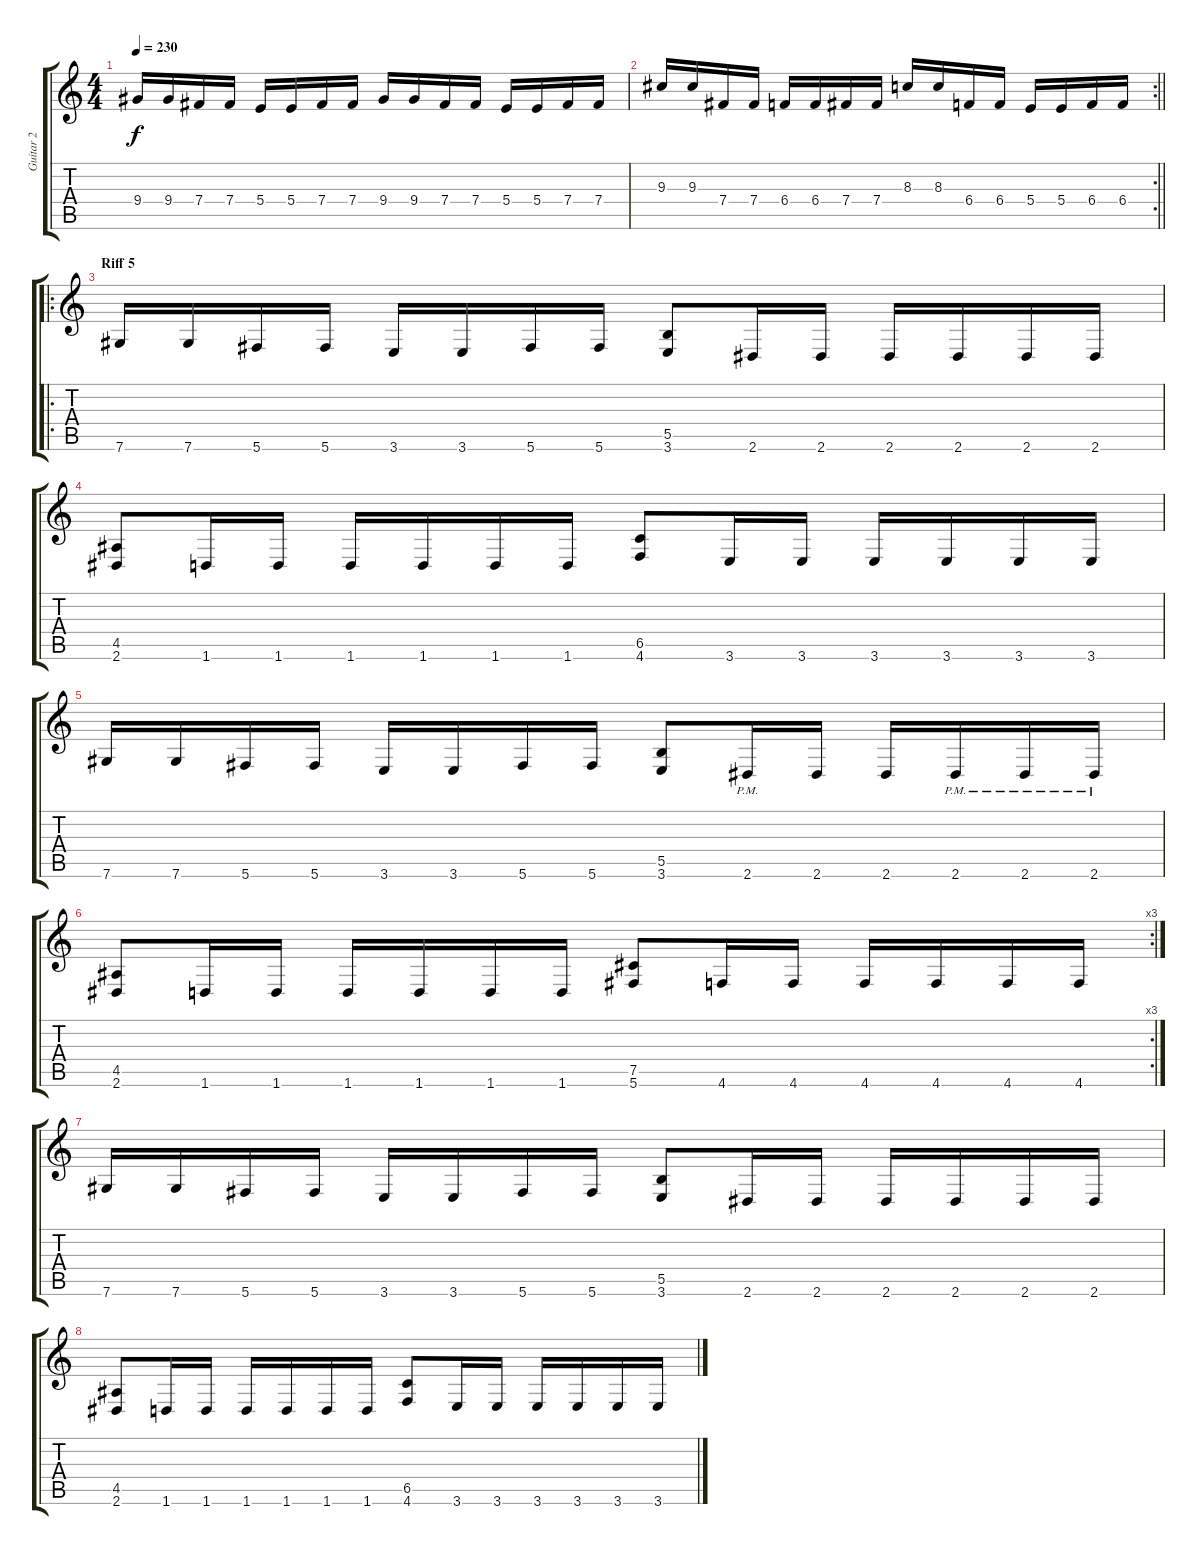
\track ("Guitar 2" "Guitar 2") {instrument distortionguitar}
\staff {score tabs}
\tuning (Db4 Ab3 E3 B2 Gb2 Db2) {hide}
\ts (4 4)
\tempo 230
\clef g2
\ks c
9.4.16{dy f} 9.4.16 7.4.16 7.4.16 5.4.16 5.4.16 7.4.16 7.4.16 9.4.16 9.4.16 7.4.16 7.4.16 5.4.16 5.4.16 7.4.16 7.4.16 |
\rc 2
\barLineRight lightlight
9.3.16 9.3.16 7.4.16 7.4.16 6.4.16 6.4.16 7.4.16 7.4.16 8.3.16 8.3.16 6.4.16 6.4.16 5.4.16 5.4.16 6.4.16 6.4.16 |
\ro
\section ("" "Riff 5")
7.6.16 7.6.16 5.6.16 5.6.16 3.6.16 3.6.16 5.6.16 5.6.16 (5.5 3.6).8 2.6.16 2.6.16 2.6.16 2.6.16 2.6.16 2.6.16 |
(4.5 2.6).8 1.6.16 1.6.16 1.6.16 1.6.16 1.6.16 1.6.16 (6.5 4.6).8 3.6.16 3.6.16 3.6.16 3.6.16 3.6.16 3.6.16 |
7.6.16 7.6.16 5.6.16 5.6.16 3.6.16 3.6.16 5.6.16 5.6.16 (5.5 3.6).8 2.6{pm}.16 2.6.16 2.6.16 2.6{pm}.16 2.6{pm}.16 2.6{pm}.16 |
\rc 3
(4.5 2.6).8 1.6.16 1.6.16 1.6.16 1.6.16 1.6.16 1.6.16 (7.5 5.6).8 4.6.16 4.6.16 4.6.16 4.6.16 4.6.16 4.6.16 |
7.6.16 7.6.16 5.6.16 5.6.16 3.6.16 3.6.16 5.6.16 5.6.16 (5.5 3.6).8 2.6.16 2.6.16 2.6.16 2.6.16 2.6.16 2.6.16 |
(4.5 2.6).8 1.6.16 1.6.16 1.6.16 1.6.16 1.6.16 1.6.16 (6.5 4.6).8 3.6.16 3.6.16 3.6.16 3.6.16 3.6.16 3.6.16
